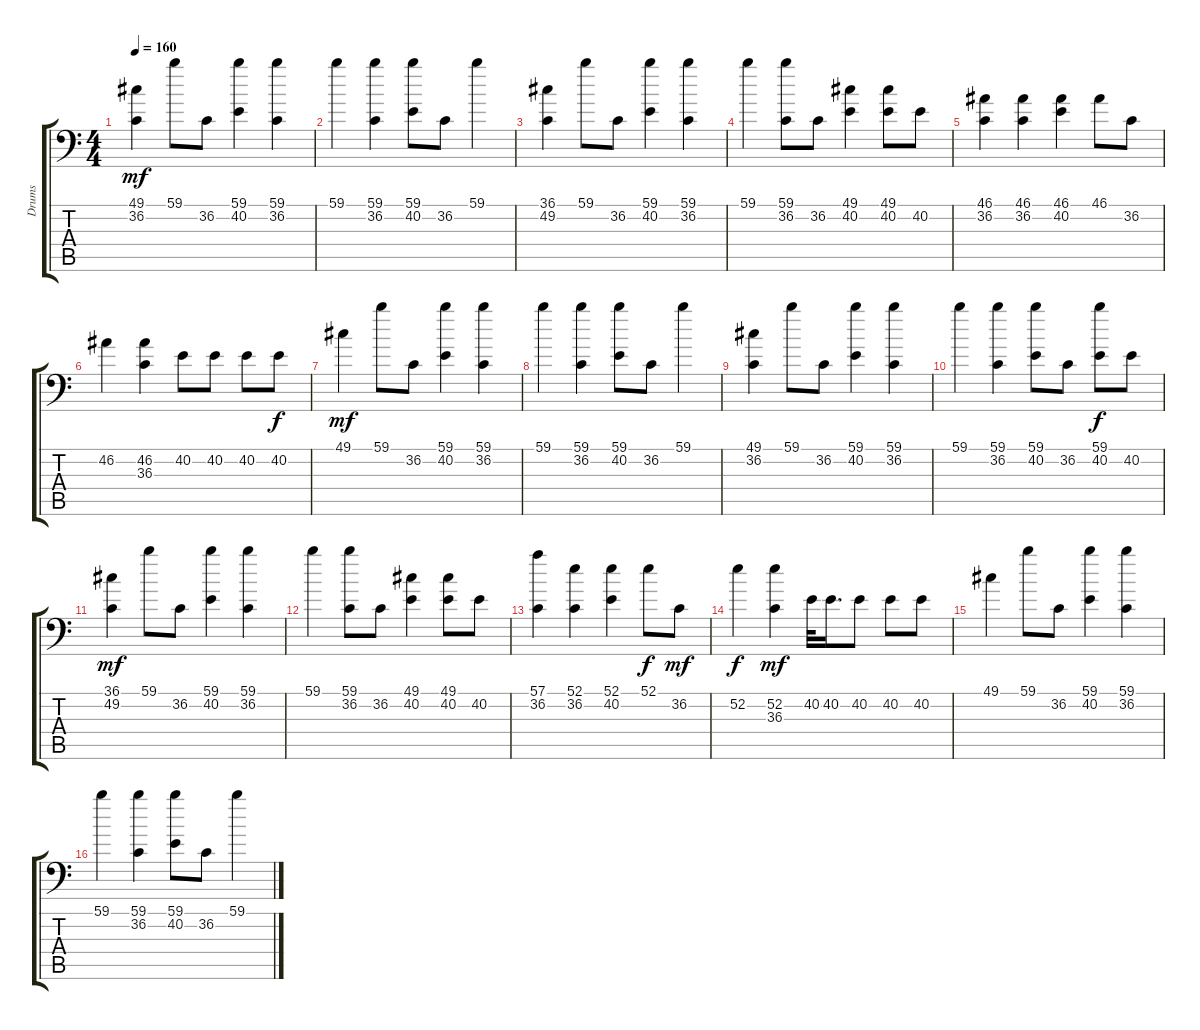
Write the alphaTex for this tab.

\track ("Drums" "Drums") {instrument acousticgrandpiano}
\staff {score tabs}
\tuning (C-1 C-1 C-1 C-1 C-1 C-1) {hide}
\ts (4 4)
\tempo 160
\clef f4
\ks c
(49.1 36.2).4{dy mf} 59.1.8 36.2.8 (59.1 40.2).4 (59.1 36.2).4 |
59.1.4 (59.1 36.2).4 (59.1 40.2).8 36.2.8 59.1.4 |
(36.1 49.2).4 59.1.8 36.2.8 (59.1 40.2).4 (59.1 36.2).4 |
59.1.4 (59.1 36.2).8 36.2.8 (49.1 40.2).4 (49.1 40.2).8 40.2.8 |
(46.1 36.2).4 (46.1 36.2).4 (46.1 40.2).4 46.1.8 36.2.8 |
46.2.4 (46.2 36.3).4 40.2.8 40.2.8 40.2.8 40.2.8{dy f} |
49.1.4{dy mf} 59.1.8 36.2.8 (59.1 40.2).4 (59.1 36.2).4 |
59.1.4 (59.1 36.2).4 (59.1 40.2).8 36.2.8 59.1.4 |
(49.1 36.2).4 59.1.8 36.2.8 (59.1 40.2).4 (59.1 36.2).4 |
59.1.4 (59.1 36.2).4 (59.1 40.2).8 36.2.8 (59.1 40.2).8{dy f} 40.2.8 |
(36.1 49.2).4{dy mf} 59.1.8 36.2.8 (59.1 40.2).4 (59.1 36.2).4 |
59.1.4 (59.1 36.2).8 36.2.8 (49.1 40.2).4 (49.1 40.2).8 40.2.8 |
(57.1 36.2).4 (52.1 36.2).4 (52.1 40.2).4 52.1.8{dy f} 36.2.8{dy mf} |
52.2.4{dy f} (52.2 36.3).4{dy mf} 40.2.32 40.2.16{d} 40.2.8 40.2.8 40.2.8 |
49.1.4 59.1.8 36.2.8 (59.1 40.2).4 (59.1 36.2).4 |
59.1.4 (59.1 36.2).4 (59.1 40.2).8 36.2.8 59.1.4
